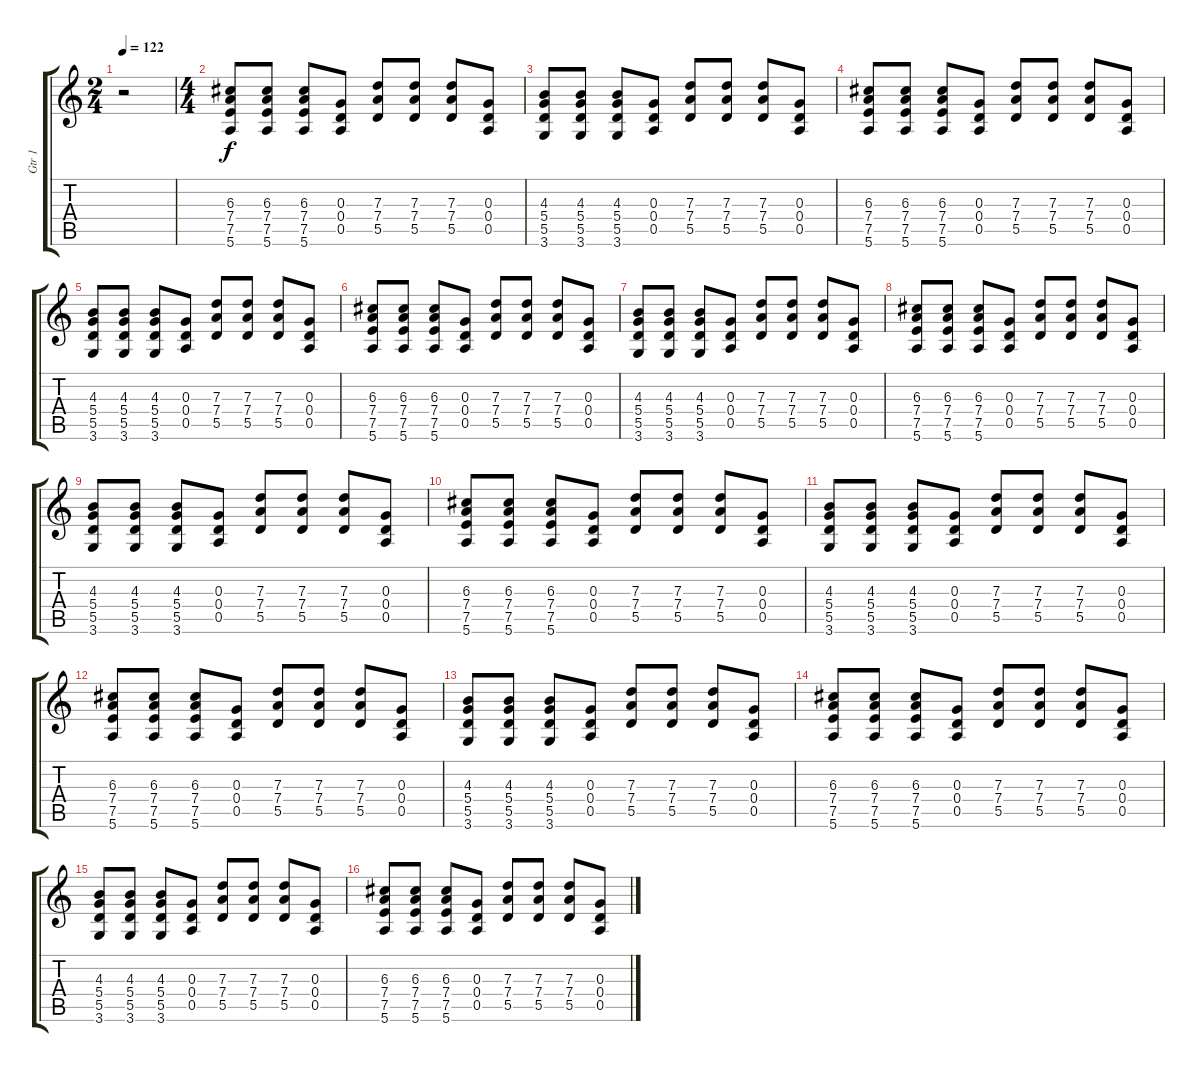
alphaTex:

\track ("Gtr 1" "Gtr 1") {instrument acousticguitarsteel}
\staff {score tabs}
\tuning (E4 B3 G3 D3 A2 E2) {hide}
\ts (2 4)
\tempo 122
\clef g2
\ks c
r.2{dy f instrument acousticguitarsteel} |
\ts (4 4)
(6.3 7.4 7.5 5.6).8 (6.3 7.4 7.5 5.6).8 (6.3 7.4 7.5 5.6).8 (0.3 0.4 0.5).8 (7.3 7.4 5.5).8 (7.3 7.4 5.5).8 (7.3 7.4 5.5).8 (0.3 0.4 0.5).8 |
(4.3 5.4 5.5 3.6).8 (4.3 5.4 5.5 3.6).8 (4.3 5.4 5.5 3.6).8 (0.3 0.4 0.5).8 (7.3 7.4 5.5).8 (7.3 7.4 5.5).8 (7.3 7.4 5.5).8 (0.3 0.4 0.5).8 |
(6.3 7.4 7.5 5.6).8 (6.3 7.4 7.5 5.6).8 (6.3 7.4 7.5 5.6).8 (0.3 0.4 0.5).8 (7.3 7.4 5.5).8 (7.3 7.4 5.5).8 (7.3 7.4 5.5).8 (0.3 0.4 0.5).8 |
(4.3 5.4 5.5 3.6).8 (4.3 5.4 5.5 3.6).8 (4.3 5.4 5.5 3.6).8 (0.3 0.4 0.5).8 (7.3 7.4 5.5).8 (7.3 7.4 5.5).8 (7.3 7.4 5.5).8 (0.3 0.4 0.5).8 |
(6.3 7.4 7.5 5.6).8 (6.3 7.4 7.5 5.6).8 (6.3 7.4 7.5 5.6).8 (0.3 0.4 0.5).8 (7.3 7.4 5.5).8 (7.3 7.4 5.5).8 (7.3 7.4 5.5).8 (0.3 0.4 0.5).8 |
(4.3 5.4 5.5 3.6).8 (4.3 5.4 5.5 3.6).8 (4.3 5.4 5.5 3.6).8 (0.3 0.4 0.5).8 (7.3 7.4 5.5).8 (7.3 7.4 5.5).8 (7.3 7.4 5.5).8 (0.3 0.4 0.5).8 |
(6.3 7.4 7.5 5.6).8 (6.3 7.4 7.5 5.6).8 (6.3 7.4 7.5 5.6).8 (0.3 0.4 0.5).8 (7.3 7.4 5.5).8 (7.3 7.4 5.5).8 (7.3 7.4 5.5).8 (0.3 0.4 0.5).8 |
(4.3 5.4 5.5 3.6).8 (4.3 5.4 5.5 3.6).8 (4.3 5.4 5.5 3.6).8 (0.3 0.4 0.5).8 (7.3 7.4 5.5).8 (7.3 7.4 5.5).8 (7.3 7.4 5.5).8 (0.3 0.4 0.5).8 |
(6.3 7.4 7.5 5.6).8 (6.3 7.4 7.5 5.6).8 (6.3 7.4 7.5 5.6).8 (0.3 0.4 0.5).8 (7.3 7.4 5.5).8 (7.3 7.4 5.5).8 (7.3 7.4 5.5).8 (0.3 0.4 0.5).8 |
(4.3 5.4 5.5 3.6).8 (4.3 5.4 5.5 3.6).8 (4.3 5.4 5.5 3.6).8 (0.3 0.4 0.5).8 (7.3 7.4 5.5).8 (7.3 7.4 5.5).8 (7.3 7.4 5.5).8 (0.3 0.4 0.5).8 |
(6.3 7.4 7.5 5.6).8 (6.3 7.4 7.5 5.6).8 (6.3 7.4 7.5 5.6).8 (0.3 0.4 0.5).8 (7.3 7.4 5.5).8 (7.3 7.4 5.5).8 (7.3 7.4 5.5).8 (0.3 0.4 0.5).8 |
(4.3 5.4 5.5 3.6).8 (4.3 5.4 5.5 3.6).8 (4.3 5.4 5.5 3.6).8 (0.3 0.4 0.5).8 (7.3 7.4 5.5).8 (7.3 7.4 5.5).8 (7.3 7.4 5.5).8 (0.3 0.4 0.5).8 |
(6.3 7.4 7.5 5.6).8 (6.3 7.4 7.5 5.6).8 (6.3 7.4 7.5 5.6).8 (0.3 0.4 0.5).8 (7.3 7.4 5.5).8 (7.3 7.4 5.5).8 (7.3 7.4 5.5).8 (0.3 0.4 0.5).8 |
(4.3 5.4 5.5 3.6).8 (4.3 5.4 5.5 3.6).8 (4.3 5.4 5.5 3.6).8 (0.3 0.4 0.5).8 (7.3 7.4 5.5).8 (7.3 7.4 5.5).8 (7.3 7.4 5.5).8 (0.3 0.4 0.5).8 |
(6.3 7.4 7.5 5.6).8 (6.3 7.4 7.5 5.6).8 (6.3 7.4 7.5 5.6).8 (0.3 0.4 0.5).8 (7.3 7.4 5.5).8 (7.3 7.4 5.5).8 (7.3 7.4 5.5).8 (0.3 0.4 0.5).8
